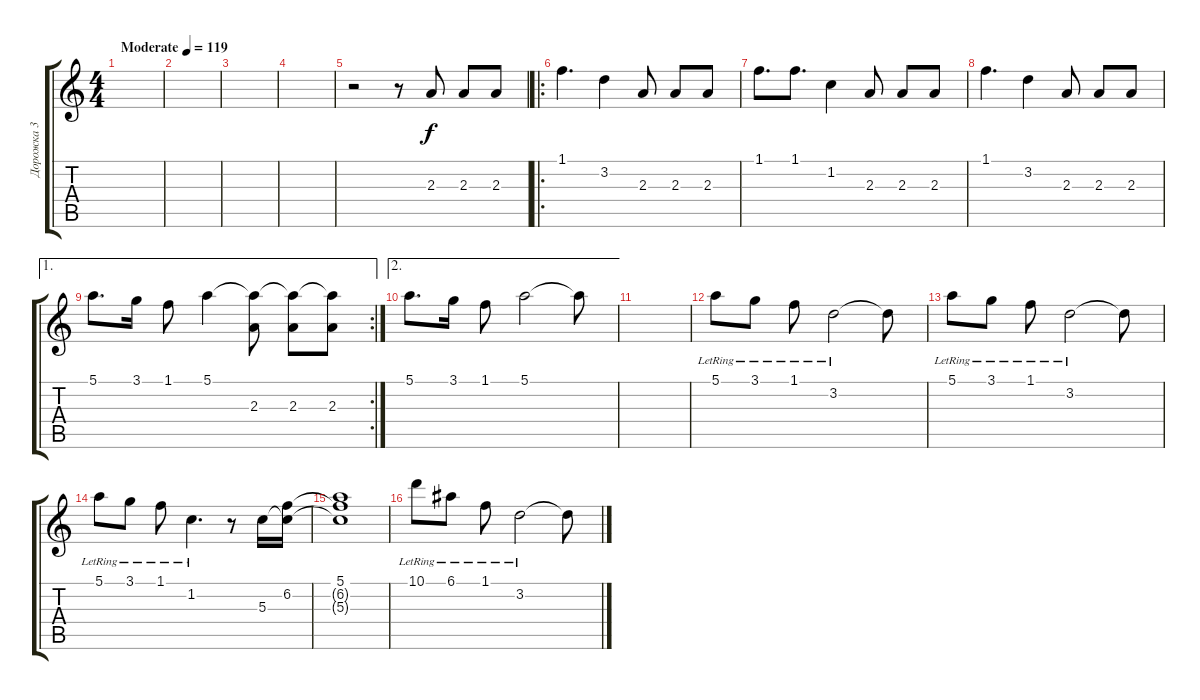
\track ("Дорожка 3" "Дорожка 3") {instrument electricguitarclean}
\staff {score tabs}
\tuning (E4 B3 G3 D3 A2 E2) {hide}
\ts (4 4)
\tempo (119 "Moderate")
\clef g2
\ks c
|
|
|
|
r.2 r.8 2.3.8 2.3.8 2.3.8 |
\ro
1.1.4{d} 3.2.4 2.3.8 2.3.8 2.3.8 |
1.1.8{d} 1.1.8{d} 1.2.4 2.3.8 2.3.8 2.3.8 |
1.1.4{d} 3.2.4 2.3.8 2.3.8 2.3.8 |
\ae 1
\rc 2
5.1.8{d} 3.1.16 1.1.8 5.1.4 (5.1{t} 2.3).8 (5.1{t} 2.3).8 (5.1{t} 2.3).8 |
\ae 2
5.1.8{d} 3.1.16 1.1.8 5.1.2 5.1{t}.8 |
|
5.1{lr}.8{volume 11} 3.1{lr}.8 1.1{lr}.8 3.2{lr}.2 3.2{t}.8 |
5.1{lr}.8 3.1{lr}.8 1.1{lr}.8 3.2{lr}.2 3.2{t}.8 |
5.1{lr}.8 3.1{lr}.8 1.1{lr}.8 1.2{lr}.4{d} r.8 5.3.16 (6.2 5.3{t}).16 |
(5.1 6.2{t} 5.3{t}).1 |
10.1{lr}.8 6.1{lr}.8 1.1{lr}.8 3.2{lr}.2 3.2{t}.8
